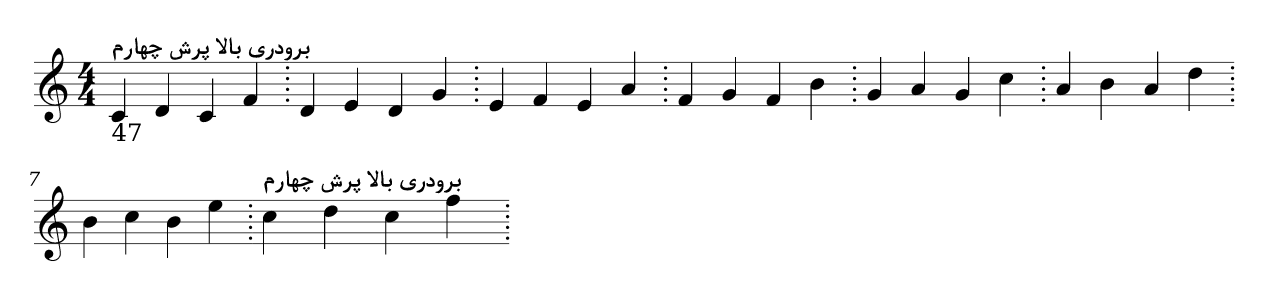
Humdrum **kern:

**kern
*part1
*staff1
!!LO:LB:g=z
*clefG2
*k[]
*C:
*M4/4
=1
!LO:TX:b:t=47
!LO:TX:a:t=برودری بالا پرش چهارم
4ci/
4di/
4ci/
4fi/
=2.
*k[]
*C:
4di/
4ei/
4di/
4gi/
=3.
*k[]
*C:
4ei/
4fi/
4ei/
4ai/
=4.
*k[]
*C:
4fi/
4gi/
4fi/
4bi\
!!LO:LB:g=z
=5.
*k[]
*C:
4gi/
4ai/
4gi/
4cci\
=6.
*k[]
*C:
4ai/
4bi\
4ai/
4ddi\
=7.
*k[]
*C:
4bi\
4cci\
4bi\
4eei\
!!LO:LB:g=z
=8.
*k[]
*C:
!LO:TX:a:t=برودری بالا پرش چهارم
4cci\
4ddi\
4cci\
4ffi\
=.
*-
